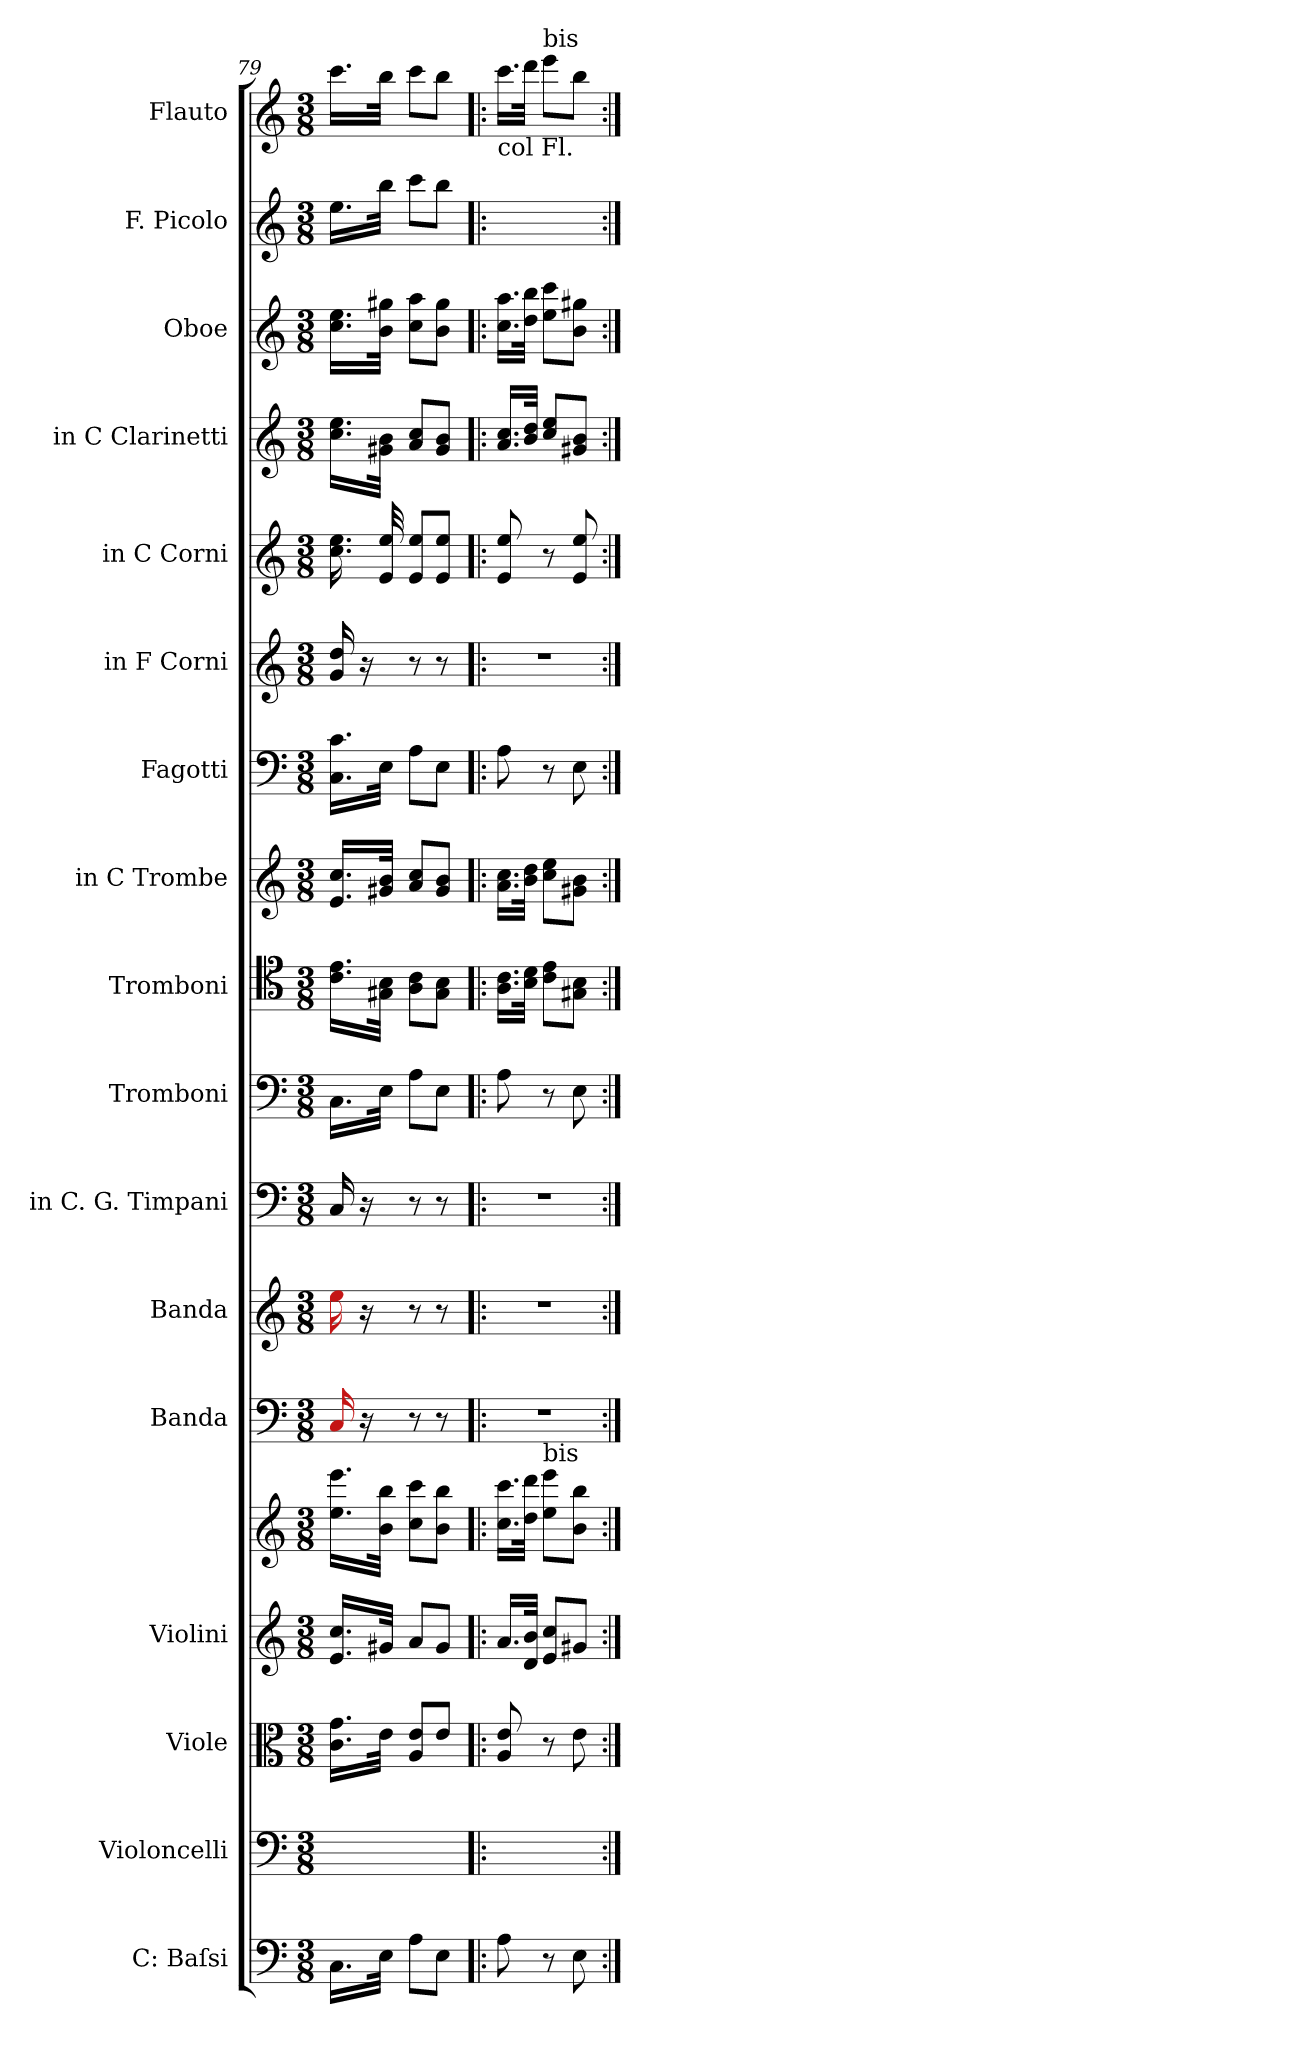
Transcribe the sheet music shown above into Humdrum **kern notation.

**kern	**kern	**kern	**kern	**kern	**kern	**kern	**kern	**kern	**kern	**kern	**kern	**kern	**kern	**kern	**kern	**kern	**kern
*part18	*part17	*part16	*part15	*part14	*part13	*part12	*part11	*part10	*part9	*part8	*part7	*part6	*part5	*part4	*part3	*part2	*part1
*staff18	*staff17	*staff16	*staff15	*staff14	*staff13	*staff12	*staff11	*staff10	*staff9	*staff8	*staff7	*staff6	*staff5	*staff4	*staff3	*staff2	*staff1
*I"C: Baſsi	*I"Violoncelli	*I"Viole	*I"Violini	*	*I"Banda	*I"Banda	*I"in C. G. Timpani	*I"Tromboni	*I"Tromboni	*I"in C Trombe	*I"Fagotti	*I"in F Corni	*I"in C Corni	*I"in C Clarinetti	*I"Oboe	*I"F. Picolo	*I"Flauto
*	*I'Vc	*	*I'Vln	*	*	*	*I'Timp	*I'Trb	*I'Trb	*	*	*	*	*I'Cl	*I'Ob	*	*I'Fl
*clefF4	*clefF4	*clefC3	*clefG2	*clefG2	*clefF4	*clefG2	*clefF4	*clefF4	*clefC4	*clefG2	*clefF4	*clefG2	*clefG2	*clefG2	*clefG2	*clefG2	*clefG2
*	*	*	*	*	*	*	*	*	*	*	*	*ITrd4c7	*	*	*	*	*
*k[]	*k[]	*k[]	*k[]	*k[]	*k[]	*k[]	*k[]	*k[]	*k[]	*k[]	*k[]	*k[b-]	*k[]	*k[]	*k[]	*k[]	*k[]
*M3/8	*M3/8	*M3/8	*M3/8	*M3/8	*M3/8	*M3/8	*M3/8	*M3/8	*M3/8	*M3/8	*M3/8	*M3/8	*M3/8	*M3/8	*M3/8	*M3/8	*M3/8
=79	=79	=79	=79	=79	=79	=79	=79	=79	=79	=79	=79	=79	=79	=79	=79	=79	=79
16.C\LL	16.C\LLyy	16.c\ 16.g\LL	16.e/ 16.cc/LL	16.ee\ 16.eee\LL	16Ra/	16Ree\	16C/	16.C\LL	16.c\ 16.e\LL	16.e/ 16.cc/LL	16.C\ 16.c\LL	16c/ 16g/	16.cc\ 16.ee\	16.cc\ 16.ee\LL	16.cc\ 16.ee\LL	16.ee\LL	16.ccc\LL
.	.	.	.	.	16r	16r	16r	.	.	.	.	16r	.	.	.	.	.
32E\JJk	32E\JJkyy	32e\JJk	32g#X/JJk	32b\ 32bb\JJk	.	.	.	32E\JJk	32G#X\ 32B\JJk	32g#X/ 32b/JJk	32E\JJk	.	32e/ 32ee/	32g#X\ 32b\JJk	32b\ 32gg#X\JJk	32bb\JJk	32bb\JJk
8A\L	8A\Lyy	8A/ 8e/L	8a/L	8cc\ 8ccc\L	8r	8r	8r	8A\L	8A\ 8c\L	8a/ 8cc/L	8A\L	8r	8e/ 8ee/L	8a/ 8cc/L	8cc\ 8aa\L	8ccc\L	8ccc\L
8E\J	8E\Jyy	8e/J	8g#/J	8b\ 8bb\J	8r	8r	8r	8E\J	8G#\ 8B\J	8g#/ 8b/J	8E\J	8r	8e/ 8ee/J	8g#/ 8b/J	8b\ 8gg#\J	8bb\J	8bb\J
=80!|:	=80!|:	=80!|:	=80!|:	=80!|:	=80!|:	=80!|:	=80!|:	=80!|:	=80!|:	=80!|:	=80!|:	=80!|:	=80!|:	=80!|:	=80!|:	=80!|:	=80!|:
!	!	!	!	!	!	!	!	!	!	!	!	!	!	!	!	!LO:TX:a:t=col Fl.	!
8A\	8A\yy	8A/ 8e/	16.a/LL	16.cc\ 16.ccc\LL	4.r	4.r	4.r	8A\	16.A\ 16.c\LL	16.a\ 16.cc\LL	8A\	4.r	8e/ 8ee/	16.a/ 16.cc/LL	16.cc\ 16.aa\LL	16.ccc\LLyy	16.ccc\LL
.	.	.	32d/ 32b/JJk	32dd\ 32ddd\JJk	.	.	.	.	32B\ 32d\JJk	32b\ 32dd\JJk	.	.	.	32b/ 32dd/JJk	32dd\ 32bb\JJk	32ddd\JJkyy	32ddd\JJk
!	!	!	!	!	!	!	!	!	!	!	!	!	!	!	!	!	!LO:TX:a:t=bis
!	!	!	!	!LO:TX:a:t=bis	!	!	!	!	!	!	!	!	!	!	!	!	!
8r	8ryy	8r	8e/ 8cc/L	8ee\ 8eee\L	.	.	.	8r	8c\ 8e\L	8cc\ 8ee\L	8r	.	8r	8cc/ 8ee/L	8ee\ 8ccc\L	8eee\Lyy	8eee\L
8E\	8E\yy	8e\	8g#X/J	8b\ 8bb\J	.	.	.	8E\	8G#X\ 8B\J	8g#X\ 8b\J	8E\	.	8e/ 8ee/	8g#X/ 8b/J	8b\ 8gg#X\J	8bb\Jyy	8bb\J
=:|!	=:|!	=:|!	=:|!	=:|!	=:|!	=:|!	=:|!	=:|!	=:|!	=:|!	=:|!	=:|!	=:|!	=:|!	=:|!	=:|!	=:|!
*-	*-	*-	*-	*-	*-	*-	*-	*-	*-	*-	*-	*-	*-	*-	*-	*-	*-
